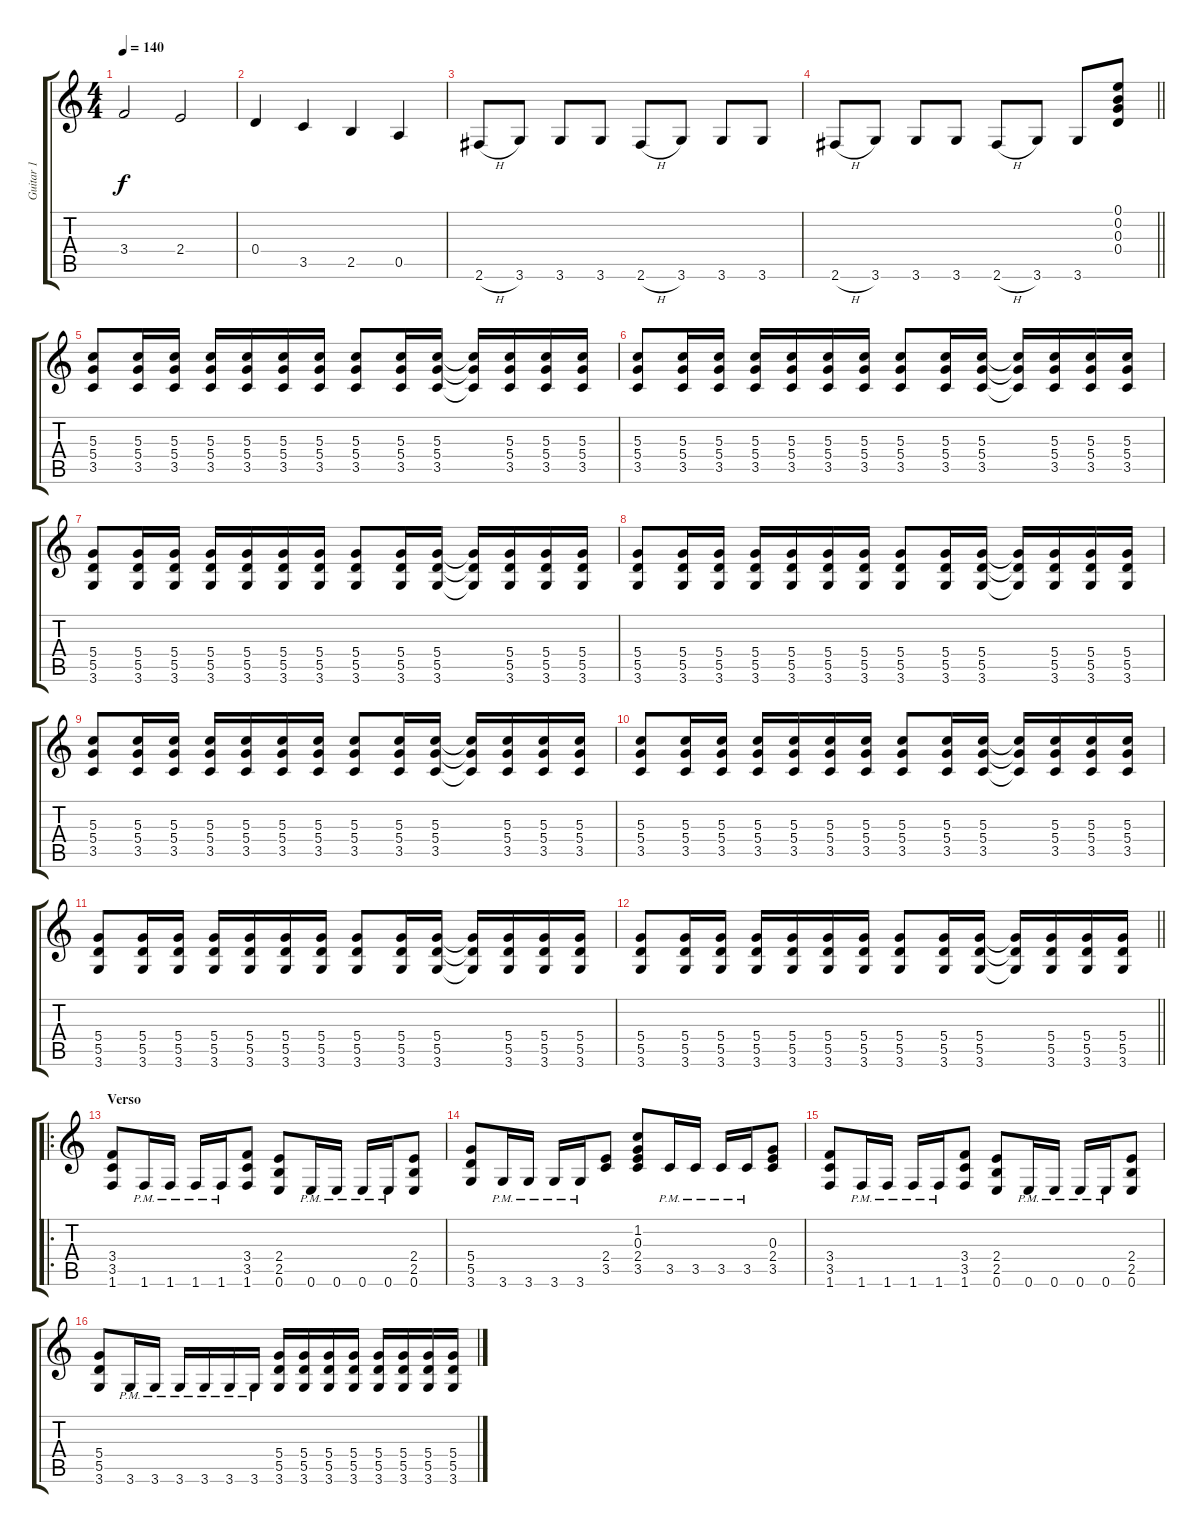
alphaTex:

\track ("Guitar 1" "Guitar 1") {instrument distortionguitar}
\staff {score tabs}
\tuning (E4 B3 G3 D3 A2 E2) {hide}
\ts (4 4)
\tempo 140
\clef g2
\ks c
3.4.2{dy f instrument distortionguitar} 2.4.2 |
0.4.4 3.5.4 2.5.4 0.5.4 |
2.6{h}.8 3.6.8 3.6.8 3.6.8 2.6{h}.8 3.6.8 3.6.8 3.6.8 |
\barLineRight lightlight
2.6{h}.8 3.6.8 3.6.8 3.6.8 2.6{h}.8 3.6.8 3.6.8 (0.1 0.2 0.3 0.4).8 |
(5.3 5.4 3.5).8 (5.3 5.4 3.5).16 (5.3 5.4 3.5).16 (5.3 5.4 3.5).16 (5.3 5.4 3.5).16 (5.3 5.4 3.5).16 (5.3 5.4 3.5).16 (5.3 5.4 3.5).8 (5.3 5.4 3.5).16 (5.3 5.4 3.5).16 (5.3{t} 5.4{t} 3.5{t}).16 (5.3 5.4 3.5).16 (5.3 5.4 3.5).16 (5.3 5.4 3.5).16 |
(5.3 5.4 3.5).8 (5.3 5.4 3.5).16 (5.3 5.4 3.5).16 (5.3 5.4 3.5).16 (5.3 5.4 3.5).16 (5.3 5.4 3.5).16 (5.3 5.4 3.5).16 (5.3 5.4 3.5).8 (5.3 5.4 3.5).16 (5.3 5.4 3.5).16 (5.3{t} 5.4{t} 3.5{t}).16 (5.3 5.4 3.5).16 (5.3 5.4 3.5).16 (5.3 5.4 3.5).16 |
(5.4 5.5 3.6).8 (5.4 5.5 3.6).16 (5.4 5.5 3.6).16 (5.4 5.5 3.6).16 (5.4 5.5 3.6).16 (5.4 5.5 3.6).16 (5.4 5.5 3.6).16 (5.4 5.5 3.6).8 (5.4 5.5 3.6).16 (5.4 5.5 3.6).16 (5.4{t} 5.5{t} 3.6{t}).16 (5.4 5.5 3.6).16 (5.4 5.5 3.6).16 (5.4 5.5 3.6).16 |
(5.4 5.5 3.6).8 (5.4 5.5 3.6).16 (5.4 5.5 3.6).16 (5.4 5.5 3.6).16 (5.4 5.5 3.6).16 (5.4 5.5 3.6).16 (5.4 5.5 3.6).16 (5.4 5.5 3.6).8 (5.4 5.5 3.6).16 (5.4 5.5 3.6).16 (5.4{t} 5.5{t} 3.6{t}).16 (5.4 5.5 3.6).16 (5.4 5.5 3.6).16 (5.4 5.5 3.6).16 |
(5.3 5.4 3.5).8 (5.3 5.4 3.5).16 (5.3 5.4 3.5).16 (5.3 5.4 3.5).16 (5.3 5.4 3.5).16 (5.3 5.4 3.5).16 (5.3 5.4 3.5).16 (5.3 5.4 3.5).8 (5.3 5.4 3.5).16 (5.3 5.4 3.5).16 (5.3{t} 5.4{t} 3.5{t}).16 (5.3 5.4 3.5).16 (5.3 5.4 3.5).16 (5.3 5.4 3.5).16 |
(5.3 5.4 3.5).8 (5.3 5.4 3.5).16 (5.3 5.4 3.5).16 (5.3 5.4 3.5).16 (5.3 5.4 3.5).16 (5.3 5.4 3.5).16 (5.3 5.4 3.5).16 (5.3 5.4 3.5).8 (5.3 5.4 3.5).16 (5.3 5.4 3.5).16 (5.3{t} 5.4{t} 3.5{t}).16 (5.3 5.4 3.5).16 (5.3 5.4 3.5).16 (5.3 5.4 3.5).16 |
(5.4 5.5 3.6).8 (5.4 5.5 3.6).16 (5.4 5.5 3.6).16 (5.4 5.5 3.6).16 (5.4 5.5 3.6).16 (5.4 5.5 3.6).16 (5.4 5.5 3.6).16 (5.4 5.5 3.6).8 (5.4 5.5 3.6).16 (5.4 5.5 3.6).16 (5.4{t} 5.5{t} 3.6{t}).16 (5.4 5.5 3.6).16 (5.4 5.5 3.6).16 (5.4 5.5 3.6).16 |
\barLineRight lightlight
(5.4 5.5 3.6).8 (5.4 5.5 3.6).16 (5.4 5.5 3.6).16 (5.4 5.5 3.6).16 (5.4 5.5 3.6).16 (5.4 5.5 3.6).16 (5.4 5.5 3.6).16 (5.4 5.5 3.6).8 (5.4 5.5 3.6).16 (5.4 5.5 3.6).16 (5.4{t} 5.5{t} 3.6{t}).16 (5.4 5.5 3.6).16 (5.4 5.5 3.6).16 (5.4 5.5 3.6).16 |
\ro
\section ("" "Verso")
(3.4 3.5 1.6).8 1.6{pm}.16 1.6{pm}.16 1.6{pm}.16 1.6{pm}.16 (3.4 3.5 1.6).8 (2.4 2.5 0.6).8 0.6{pm}.16 0.6{pm}.16 0.6{pm}.16 0.6{pm}.16 (2.4 2.5 0.6).8 |
(5.4 5.5 3.6).8 3.6{pm}.16 3.6{pm}.16 3.6{pm}.16 3.6{pm}.16 (2.4 3.5).8 (1.2 0.3 2.4 3.5).8 3.5{pm}.16 3.5{pm}.16 3.5{pm}.16 3.5{pm}.16 (0.3 2.4 3.5).8 |
(3.4 3.5 1.6).8 1.6{pm}.16 1.6{pm}.16 1.6{pm}.16 1.6{pm}.16 (3.4 3.5 1.6).8 (2.4 2.5 0.6).8 0.6{pm}.16 0.6{pm}.16 0.6{pm}.16 0.6{pm}.16 (2.4 2.5 0.6).8 |
(5.4 5.5 3.6).8 3.6{pm}.16 3.6{pm}.16 3.6{pm}.16 3.6{pm}.16 3.6{pm}.16 3.6{pm}.16 (5.4 5.5 3.6).16 (5.4 5.5 3.6).16 (5.4 5.5 3.6).16 (5.4 5.5 3.6).16 (5.4 5.5 3.6).16 (5.4 5.5 3.6).16 (5.4 5.5 3.6).16 (5.4 5.5 3.6).16
